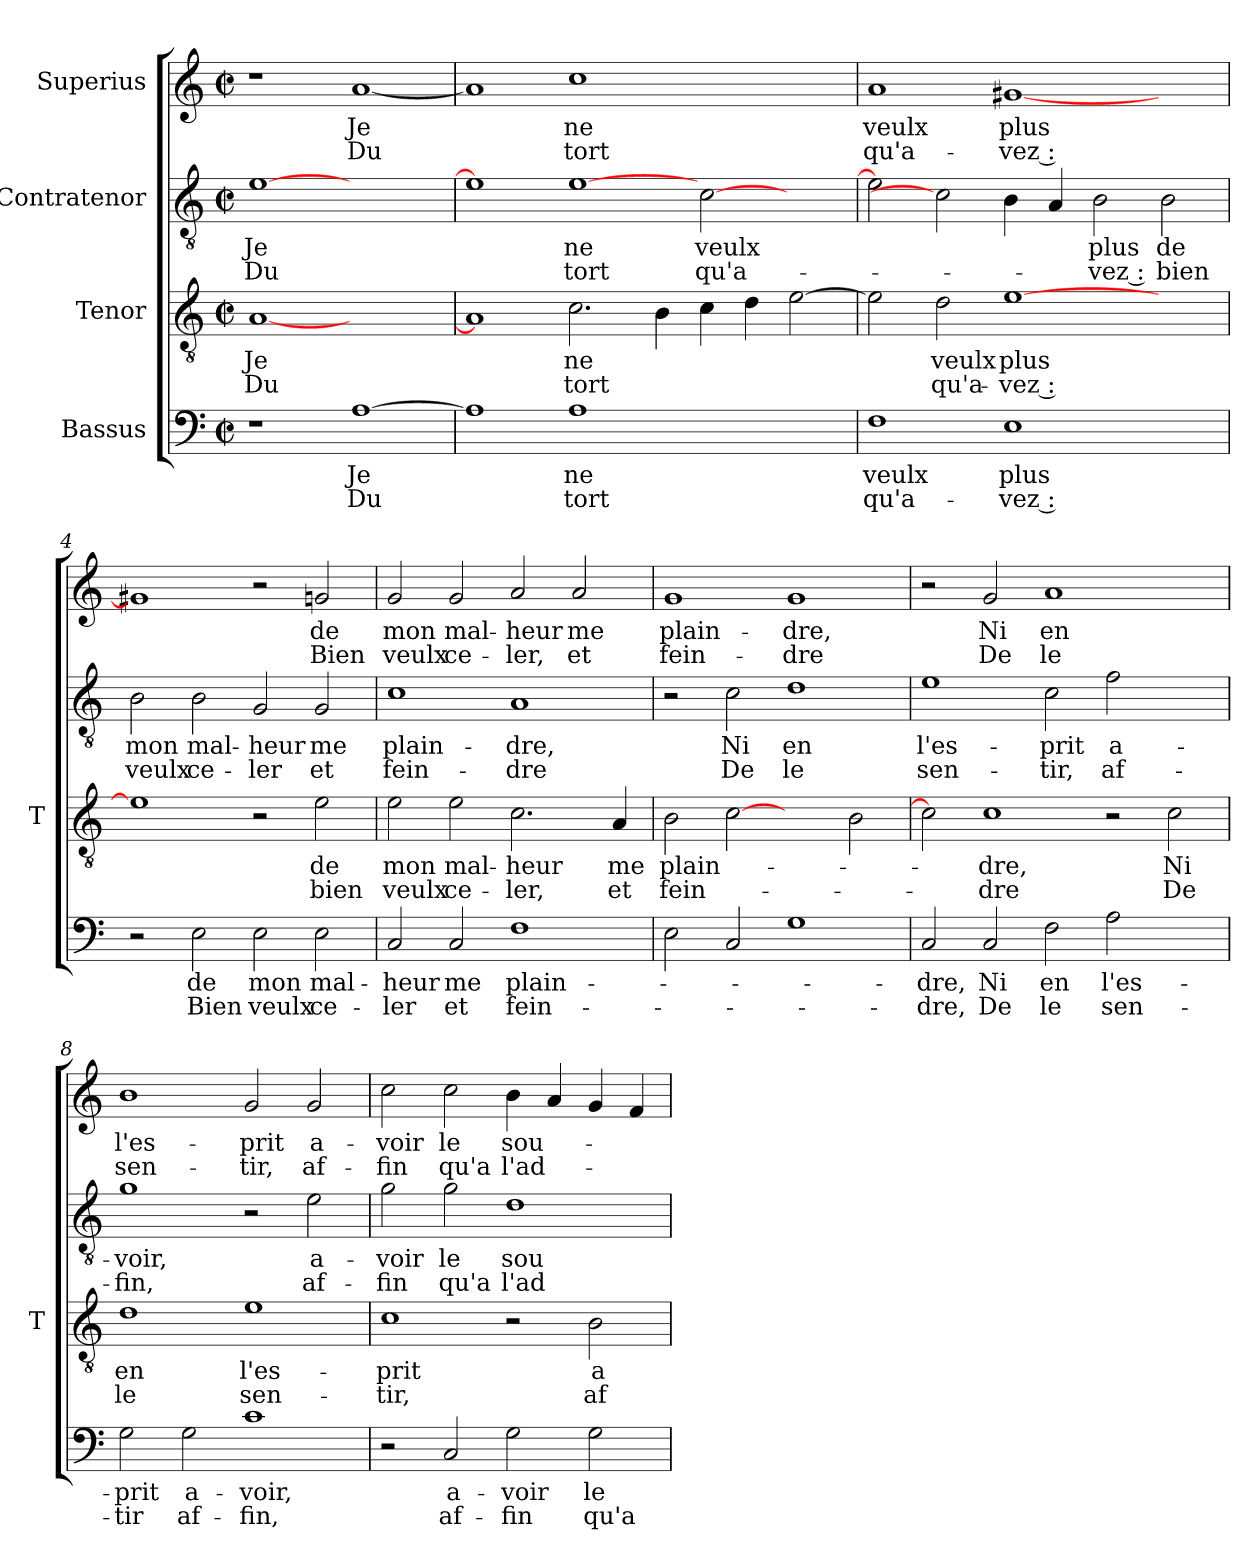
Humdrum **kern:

**kern	**text	**text	**kern	**text	**text	**kern	**text	**text	**kern	**text	**text
*part4	*part4	*part4	*part3	*part3	*part3	*part2	*part2	*part2	*part1	*part1	*part1
*staff4	*staff4	*staff4	*staff3	*staff3	*staff3	*staff2	*staff2	*staff2	*staff1	*staff1	*staff1
*I"Bassus	*	*	*I"Tenor	*	*	*I"Contratenor	*	*	*I"Superius	*	*
*	*	*	*I'T	*	*	*	*	*	*	*	*
*clefF4	*	*	*clefGv2	*	*	*clefGv2	*	*	*clefG2	*	*
*k[]	*	*	*k[]	*	*	*k[]	*	*	*k[]	*	*
*C:	*	*	*C:	*	*	*C:	*	*	*C:	*	*
*M2/2	*	*	*M2/2	*	*	*M2/2	*	*	*M2/2	*	*
*met(c|)	*	*	*met(c|)	*	*	*met(c|)	*	*	*met(c|)	*	*
=1	=1	=1	=1	=1	=1	=1	=1	=1	=1	=1	=1
1r	.	.	[1A	-Je	-Du	[1e	-Je	-Du	1r	.	.
[1A	-Je	-Du	1ryy	.	.	1ryy	.	.	[1a	-Je	-Du
=2	=2	=2	=2	=2	=2	=2	=2	=2	=2	=2	=2
1A]	.	.	1A]	.	.	1e]	.	.	1a]	.	.
1A	-ne	-tort	2.c	-ne	-tort	[1e	-ne	-tort	1cc	-ne	-tort
.	.	.	4B	.	.	.	.	.	.	.	.
1ryy	.	.	4c	.	.	[2c	-veulx	qu'a-	1ryy	.	.
.	.	.	4d	.	.	.	.	.	.	.	.
.	.	.	[2e	.	.	2ryy	.	.	.	.	.
=3	=3	=3	=3	=3	=3	=3	=3	=3	=3	=3	=3
1F	-veulx	qu'a-	2e]	.	.	2e]	.	.	1a	-veulx	qu'a-
.	.	.	2d	-veulx	qu'a-	2c]	.	.	.	.	.
1E	-plus	-vez :	[1e	-plus	-vez :	4B	.	.	[1g#X	-plus	-vez :
.	.	.	.	.	.	4A	.	.	.	.	.
.	.	.	.	.	.	2B	-plus	-vez :	.	.	.
2ryy	.	.	2ryy	.	.	2B	-de	-bien	2ryy	.	.
=4	=4	=4	=4	=4	=4	=4	=4	=4	=4	=4	=4
2r	.	.	1e]	.	.	2B	-mon	-veulx	1g#X]	.	.
2E	-de	-Bien	.	.	.	2B	mal-	ce-	.	.	.
2E	-mon	-veulx	2r	.	.	2G	-heur	-ler	2r	.	.
2E	mal-	ce-	2e	-de	-bien	2G	-me	-et	2g	-de	-Bien
!!LO:LB:g=z
=5	=5	=5	=5	=5	=5	=5	=5	=5	=5	=5	=5
2C	-heur	-ler	2e	-mon	-veulx	1c	plain-	fein-	2g	-mon	-veulx
2C	-me	-et	2e	mal-	ce-	.	.	.	2g	mal-	ce-
1F	plain-	fein-	2.c	-heur	-ler,	1A	-dre,	-dre	2a	-heur	-ler,
.	.	.	.	.	.	.	.	.	2a	-me	-et
.	.	.	4A	-me	-et	.	.	.	.	.	.
=6	=6	=6	=6	=6	=6	=6	=6	=6	=6	=6	=6
2E	.	.	2B	plain-	fein-	2r	.	.	1g	plain-	fein-
2C	.	.	[2c	.	.	2c	-Ni	-De	.	.	.
1G	.	.	2ryy	.	.	1d	-en	-le	1g	-dre,	-dre
.	.	.	2B	.	.	.	.	.	.	.	.
=7	=7	=7	=7	=7	=7	=7	=7	=7	=7	=7	=7
2C	-dre,	-dre,	2c]	.	.	1e	l'es-	sen-	2r	.	.
2C	-Ni	-De	1c	-dre,	-dre	.	.	.	2g	-Ni	-De
2F	-en	-le	.	.	.	2c	-prit	-tir,	1a	-en	-le
2A	l'es-	sen-	2r	.	.	2f	a-	af-	.	.	.
2ryy	.	.	2c	-Ni	-De	2ryy	.	.	2ryy	.	.
=8	=8	=8	=8	=8	=8	=8	=8	=8	=8	=8	=8
2G	-prit	-tir	1d	-en	-le	1g	-voir,	-fin,	1b	l'es-	sen-
2G	a-	af-	.	.	.	.	.	.	.	.	.
1c	-voir,	-fin,	1e	l'es-	sen-	2r	.	.	2g	-prit	-tir,
.	.	.	.	.	.	2e	a-	af-	2g	a-	af-
=9	=9	=9	=9	=9	=9	=9	=9	=9	=9	=9	=9
2r	.	.	1c	-prit	-tir,	2g	-voir	-fin	2cc	-voir	-fin
2C	a-	af-	.	.	.	2g	-le	-qu'a	2cc	-le	-qu'a
2G	-voir	-fin	2r	.	.	1d	sou-	l'ad-	4b	sou-	l'ad-
.	.	.	.	.	.	.	.	.	4a	.	.
2G	-le	-qu'a	2B	a-	af-	.	.	.	4g	.	.
.	.	.	.	.	.	.	.	.	4f	.	.
=	=	=	=	=	=	=	=	=	=	=	=
*-	*-	*-	*-	*-	*-	*-	*-	*-	*-	*-	*-
